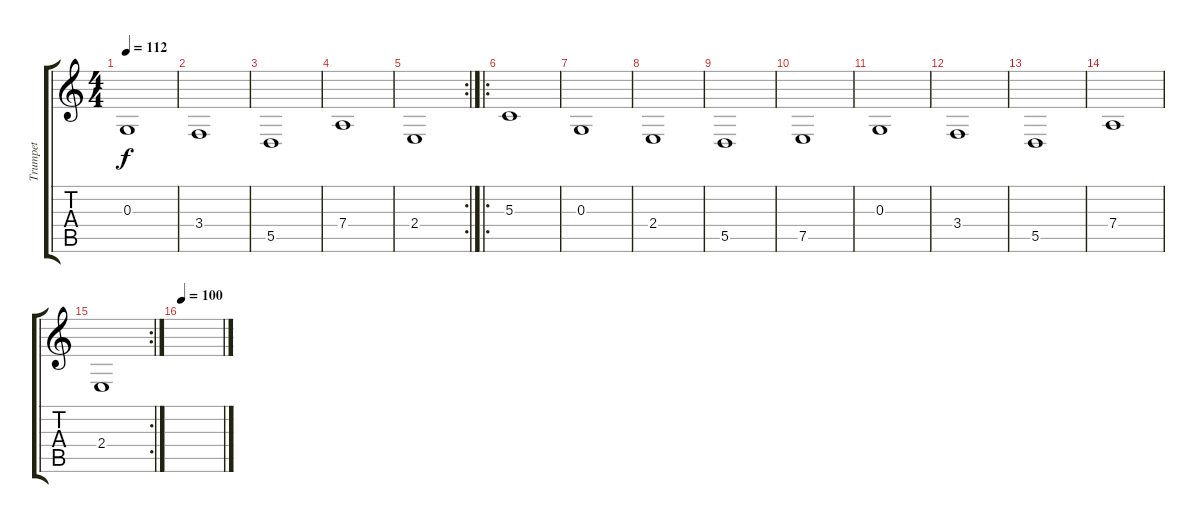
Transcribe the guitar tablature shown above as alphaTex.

\track ("Trumpet" "Trumpet") {instrument trombone}
\staff {score tabs}
\tuning (E4 B3 G3 D3 A2 E2) {hide}
\ts (4 4)
\tempo 112
\clef g2
\ks c
0.3.1{dy f} |
3.4.1 |
5.5.1 |
7.4.1 |
\rc 2
2.4.1 |
\ro
5.3.1 |
0.3.1 |
2.4.1 |
5.5.1 |
7.5.1 |
0.3.1 |
3.4.1 |
5.5.1 |
7.4.1 |
\rc 2
2.4.1 |
\tempo 100
